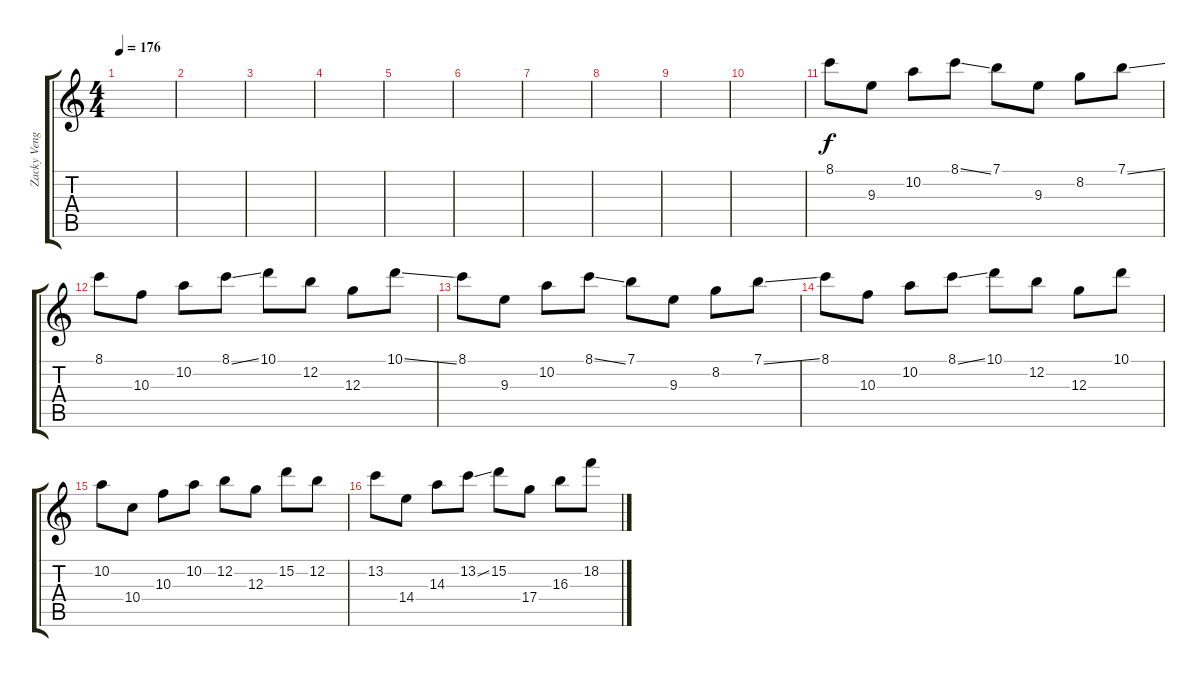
\track ("Zacky Vengeance" "Zacky Veng") {instrument distortionguitar}
\staff {score tabs}
\tuning (E4 B3 G3 D3 A2 D2) {hide}
\ts (4 4)
\tempo 176
\clef g2
\ks c
|
|
|
|
|
|
|
|
|
|
8.1.8 9.3.8 10.2.8 8.1{ss}.8 7.1.8 9.3.8 8.2.8 7.1{ss}.8 |
8.1.8 10.3.8 10.2.8 8.1{ss}.8 10.1.8 12.2.8 12.3.8 10.1{ss}.8 |
8.1.8 9.3.8 10.2.8 8.1{ss}.8 7.1.8 9.3.8 8.2.8 7.1{ss}.8 |
8.1.8 10.3.8 10.2.8 8.1{ss}.8 10.1.8 12.2.8 12.3.8 10.1.8 |
10.2.8 10.4.8 10.3.8 10.2.8 12.2.8 12.3.8 15.2.8 12.2.8 |
13.2.8 14.4.8 14.3.8 13.2{ss}.8 15.2.8 17.4.8 16.3.8 18.2.8
